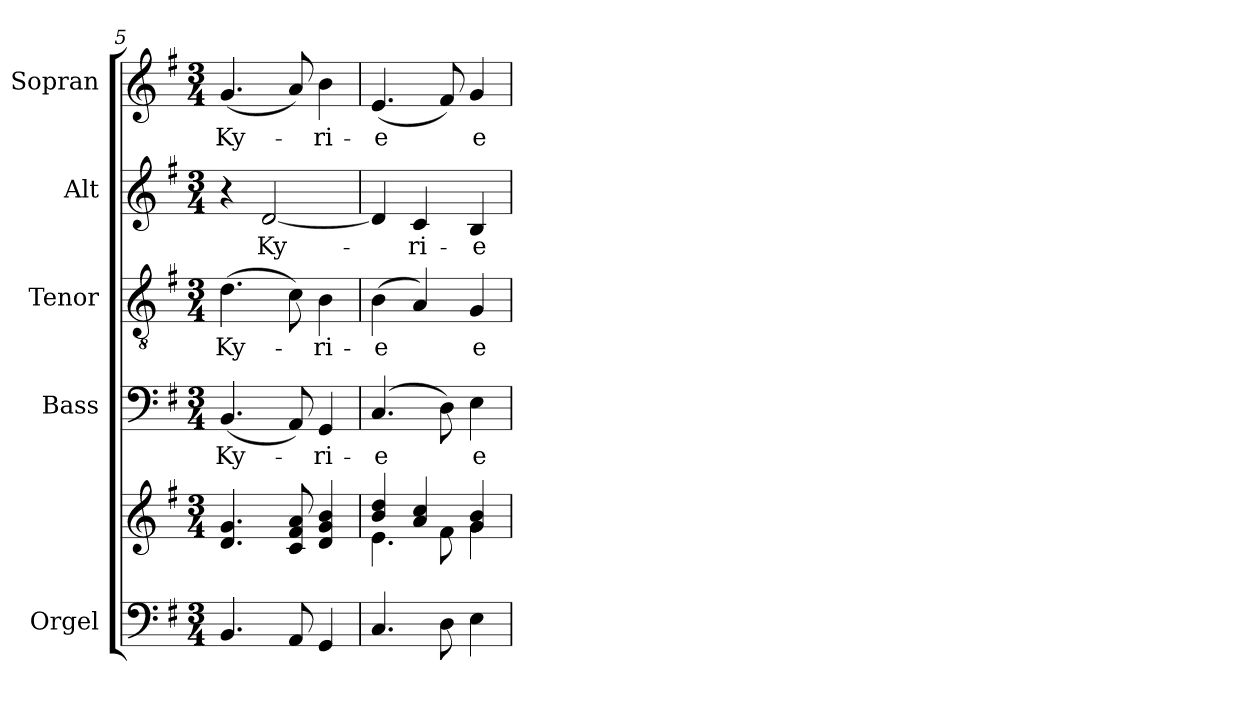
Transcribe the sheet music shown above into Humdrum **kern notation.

**kern	**kern	**kern	**text	**kern	**text	**kern	**text	**kern	**text
*part5	*part5	*part4	*part4	*part3	*part3	*part2	*part2	*part1	*part1
*staff6	*staff5	*staff4	*staff4	*staff3	*staff3	*staff2	*staff2	*staff1	*staff1
*I"Orgel	*	*I"Bass	*	*I"Tenor	*	*I"Alt	*	*I"Sopran	*
*I'Org.	*	*I'B.	*	*I'T.	*	*I'A.	*	*I'S.	*
*clefF4	*clefG2	*clefF4	*	*clefGv2	*	*clefG2	*	*clefG2	*
*k[f#]	*k[f#]	*k[f#]	*	*k[f#]	*	*k[f#]	*	*k[f#]	*
*G:	*G:	*G:	*	*G:	*	*G:	*	*G:	*
*M3/4	*M3/4	*M3/4	*	*M3/4	*	*M3/4	*	*M3/4	*
=5	=5	=5	=5	=5	=5	=5	=5	=5	=5
!	!	!	!LO:LY:b	!	!LO:LY:b	!	!	!	!LO:LY:b
4.BB/	4.d/ 4.g/	(<4.BB/	Ky-	(>4.d\	Ky-	4r	.	(<4.g/	Ky-
!	!	!	!	!	!	!	!LO:LY:b	!	!
.	.	.	.	.	.	[2d/	Ky-	.	.
8AA/	8c/ 8f#/ 8a/	8AA/)	.	8c\)	.	.	.	8a/)	.
!	!	!	!LO:LY:b	!	!LO:LY:b	!	!	!	!LO:LY:b
4GG/	4d/ 4g/ 4b/	4GG/	-ri-	4B\	-ri-	.	.	4b\	-ri-
=6	=6	=6	=6	=6	=6	=6	=6	=6	=6
*	*^	*	*	*	*	*	*	*	*
!	!	!	!	!LO:LY:b	!	!LO:LY:b	!	!	!	!LO:LY:b
4.C/	4b/ 4dd/	4.e\	(>4.C/	-e	(>4B\	-e	4d/]	.	(<4.e/	-e
!	!	!	!	!	!	!	!	!LO:LY:b	!	!
.	4a/ 4cc/	.	.	.	4A/)	.	4c/	-ri-	.	.
8D\	.	8f#\	8D\)	.	.	.	.	.	8f#/)	.
!	!	!	!	!LO:LY:b	!	!LO:LY:b	!	!LO:LY:b	!	!LO:LY:b
4E\	4g/ 4b/	4g\	4E\	e-	4G/	e-	4B/	-e	4g/	e-
*	*v	*v	*	*	*	*	*	*	*	*
=	=	=	=	=	=	=	=	=	=
*-	*-	*-	*-	*-	*-	*-	*-	*-	*-
